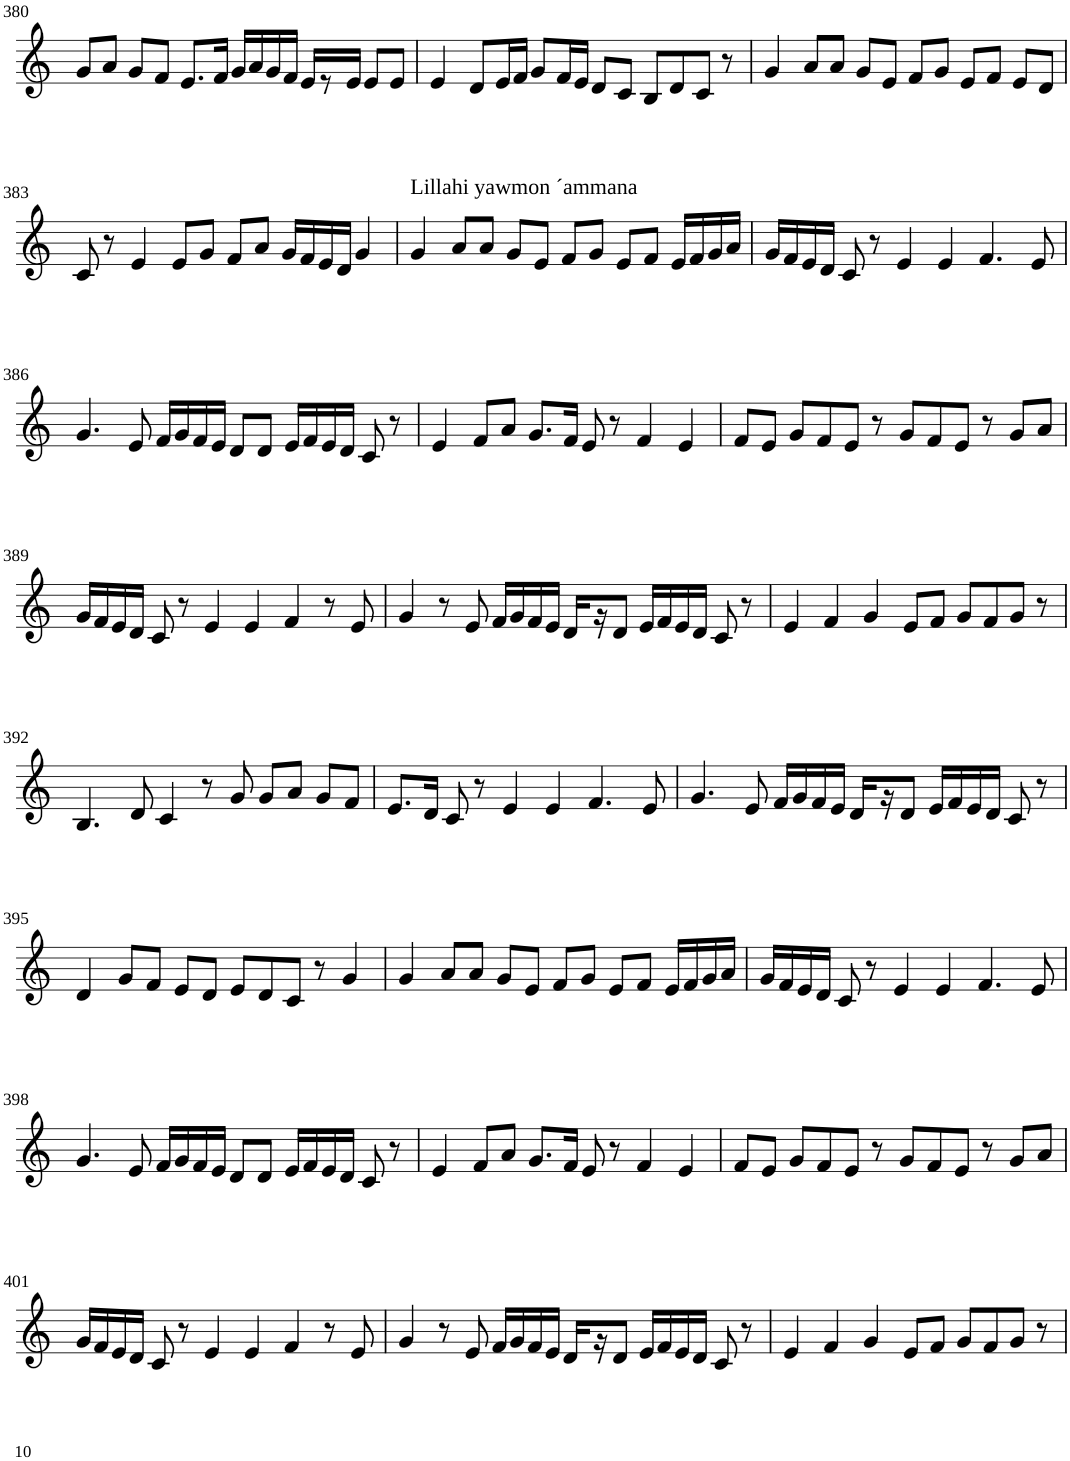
**kern
*part1
*staff1
*I"Violin
!!LO:PB:g=z
*clefG2
*k[]
*M6/4
=380
8g/L
8a/J
8g/L
8f/J
8.e/L
16f/Jk
16g/LL
16a/
16g/
16f/JJ
16e/KL
8r
16e/Jk
8e/L
8e/J
=381
4e/
8d/L
16e/L
16f/JJ
8g/L
16f/L
16e/JJ
8d/L
8c/J
8B/L
8d/
8c/J
8r
=382
4g/
8a/L
8a/J
8g/L
8e/J
8f/L
8g/J
8e/L
8f/J
8e/L
8d/J
!!LO:LB:g=z
=383
8c/
8r
4e/
8e/L
8g/J
8f/L
8a/J
16g/LL
16f/
16e/
16d/JJ
4g/
=384
!LO:TX:a:t=Lillahi yawmon ´ammana
4g/
8a/L
8a/J
8g/L
8e/J
8f/L
8g/J
8e/L
8f/J
16e/LL
16f/
16g/
16a/JJ
=385
16g/LL
16f/
16e/
16d/JJ
8c/
8r
4e/
4e/
4.f/
8e/
!!LO:LB:g=z
=386
4.g/
8e/
16f/LL
16g/
16f/
16e/JJ
8d/L
8d/J
16e/LL
16f/
16e/
16d/JJ
8c/
8r
=387
4e/
8f/L
8a/J
8.g/L
16f/Jk
8e/
8r
4f/
4e/
=388
8f/L
8e/J
8g/L
8f/
8e/J
8r
8g/L
8f/
8e/J
8r
8g/L
8a/J
!!LO:LB:g=z
=389
16g/LL
16f/
16e/
16d/JJ
8c/
8r
4e/
4e/
4f/
8r
8e/
=390
4g/
8r
8e/
16f/LL
16g/
16f/
16e/JJ
16d/LL
16r
8d/J
16e/LL
16f/
16e/
16d/JJ
8c/
8r
=391
4e/
4f/
4g/
8e/L
8f/J
8g/L
8f/
8g/J
8r
!!LO:LB:g=z
=392
4.B/
8d/
4c/
8r
8g/
8g/L
8a/J
8g/L
8f/J
=393
8.e/L
16d/Jk
8c/
8r
4e/
4e/
4.f/
8e/
=394
4.g/
8e/
16f/LL
16g/
16f/
16e/JJ
16d/LL
16r
8d/J
16e/LL
16f/
16e/
16d/JJ
8c/
8r
!!LO:LB:g=z
=395
4d/
8g/L
8f/J
8e/L
8d/J
8e/L
8d/
8c/J
8r
4g/
=396
4g/
8a/L
8a/J
8g/L
8e/J
8f/L
8g/J
8e/L
8f/J
16e/LL
16f/
16g/
16a/JJ
=397
16g/LL
16f/
16e/
16d/JJ
8c/
8r
4e/
4e/
4.f/
8e/
!!LO:LB:g=z
=398
4.g/
8e/
16f/LL
16g/
16f/
16e/JJ
8d/L
8d/J
16e/LL
16f/
16e/
16d/JJ
8c/
8r
=399
4e/
8f/L
8a/J
8.g/L
16f/Jk
8e/
8r
4f/
4e/
=400
8f/L
8e/J
8g/L
8f/
8e/J
8r
8g/L
8f/
8e/J
8r
8g/L
8a/J
!!LO:LB:g=z
=401
16g/LL
16f/
16e/
16d/JJ
8c/
8r
4e/
4e/
4f/
8r
8e/
=402
4g/
8r
8e/
16f/LL
16g/
16f/
16e/JJ
16d/LL
16r
8d/J
16e/LL
16f/
16e/
16d/JJ
8c/
8r
=403
4e/
4f/
4g/
8e/L
8f/J
8g/L
8f/
8g/J
8r
=
*-
